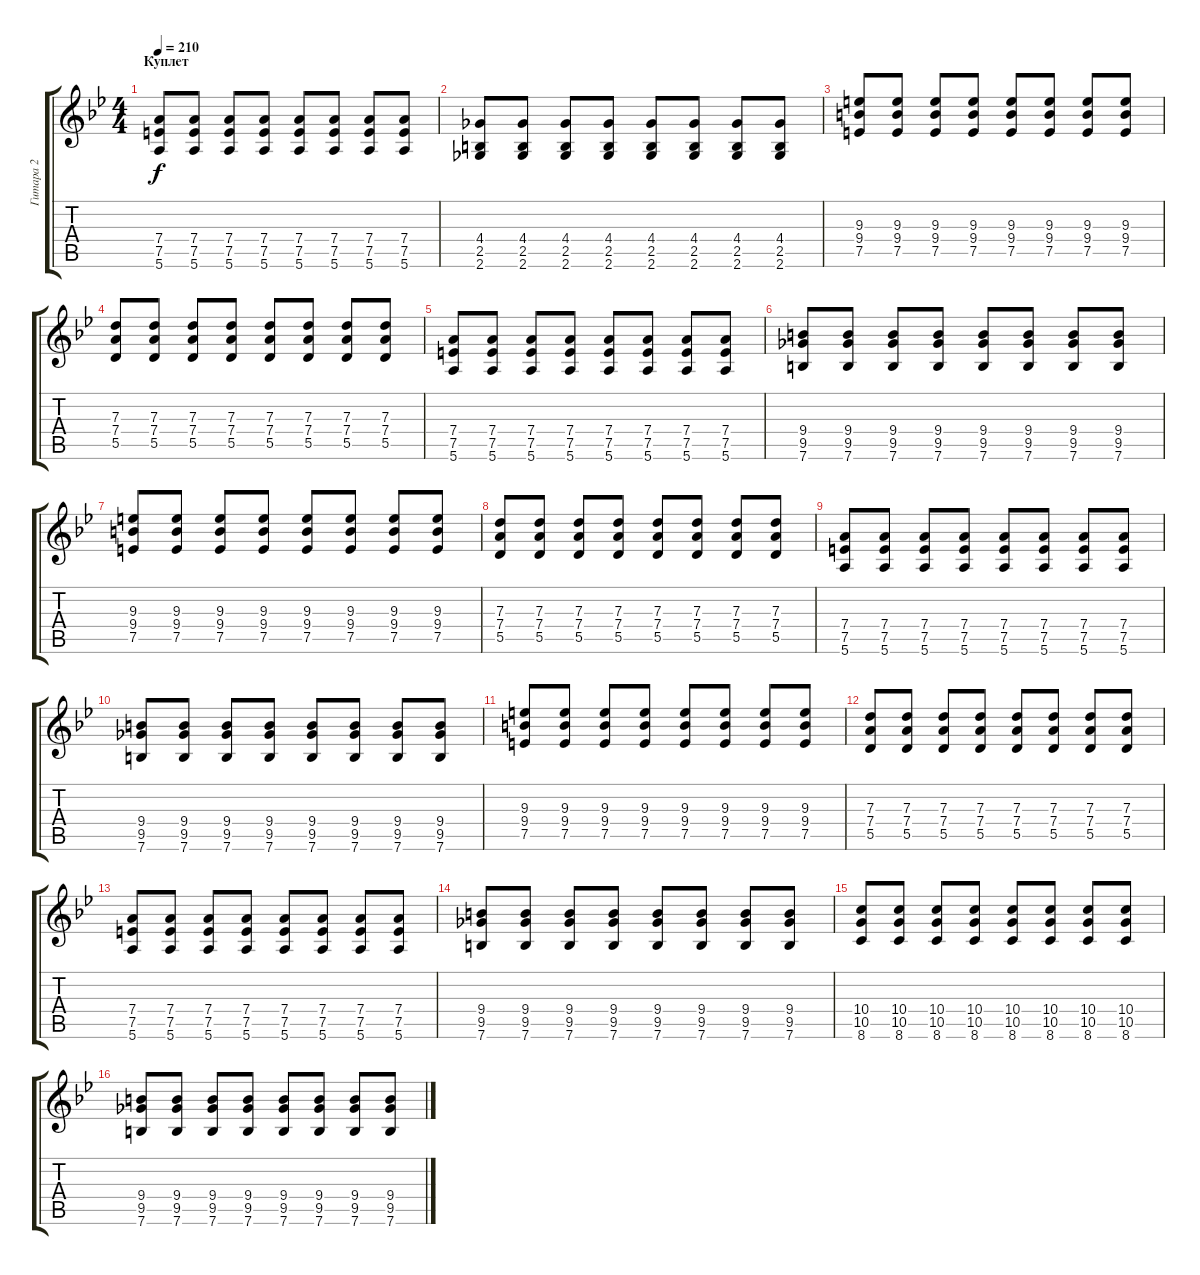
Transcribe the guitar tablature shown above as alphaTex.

\track ("Гитара 2" "Гитара 2") {instrument distortionguitar}
\staff {score tabs}
\tuning (E4 B3 G3 D3 A2 E2) {hide}
\ts (4 4)
\section ("" "Куплет")
\tempo 210
\clef g2
\ks bb
(7.4 7.5 5.6).8{dy f} (7.4 7.5 5.6).8 (7.4 7.5 5.6).8 (7.4 7.5 5.6).8 (7.4 7.5 5.6).8 (7.4 7.5 5.6).8 (7.4 7.5 5.6).8 (7.4 7.5 5.6).8 |
(4.4 2.5 2.6).8 (4.4 2.5 2.6).8 (4.4 2.5 2.6).8 (4.4 2.5 2.6).8 (4.4 2.5 2.6).8 (4.4 2.5 2.6).8 (4.4 2.5 2.6).8 (4.4 2.5 2.6).8 |
(9.3 9.4 7.5).8 (9.3 9.4 7.5).8 (9.3 9.4 7.5).8 (9.3 9.4 7.5).8 (9.3 9.4 7.5).8 (9.3 9.4 7.5).8 (9.3 9.4 7.5).8 (9.3 9.4 7.5).8 |
(7.3 7.4 5.5).8 (7.3 7.4 5.5).8 (7.3 7.4 5.5).8 (7.3 7.4 5.5).8 (7.3 7.4 5.5).8 (7.3 7.4 5.5).8 (7.3 7.4 5.5).8 (7.3 7.4 5.5).8 |
(7.4 7.5 5.6).8 (7.4 7.5 5.6).8 (7.4 7.5 5.6).8 (7.4 7.5 5.6).8 (7.4 7.5 5.6).8 (7.4 7.5 5.6).8 (7.4 7.5 5.6).8 (7.4 7.5 5.6).8 |
(9.4 9.5 7.6).8 (9.4 9.5 7.6).8 (9.4 9.5 7.6).8 (9.4 9.5 7.6).8 (9.4 9.5 7.6).8 (9.4 9.5 7.6).8 (9.4 9.5 7.6).8 (9.4 9.5 7.6).8 |
(9.3 9.4 7.5).8 (9.3 9.4 7.5).8 (9.3 9.4 7.5).8 (9.3 9.4 7.5).8 (9.3 9.4 7.5).8 (9.3 9.4 7.5).8 (9.3 9.4 7.5).8 (9.3 9.4 7.5).8 |
(7.3 7.4 5.5).8 (7.3 7.4 5.5).8 (7.3 7.4 5.5).8 (7.3 7.4 5.5).8 (7.3 7.4 5.5).8 (7.3 7.4 5.5).8 (7.3 7.4 5.5).8 (7.3 7.4 5.5).8 |
(7.4 7.5 5.6).8 (7.4 7.5 5.6).8 (7.4 7.5 5.6).8 (7.4 7.5 5.6).8 (7.4 7.5 5.6).8 (7.4 7.5 5.6).8 (7.4 7.5 5.6).8 (7.4 7.5 5.6).8 |
(9.4 9.5 7.6).8 (9.4 9.5 7.6).8 (9.4 9.5 7.6).8 (9.4 9.5 7.6).8 (9.4 9.5 7.6).8 (9.4 9.5 7.6).8 (9.4 9.5 7.6).8 (9.4 9.5 7.6).8 |
(9.3 9.4 7.5).8 (9.3 9.4 7.5).8 (9.3 9.4 7.5).8 (9.3 9.4 7.5).8 (9.3 9.4 7.5).8 (9.3 9.4 7.5).8 (9.3 9.4 7.5).8 (9.3 9.4 7.5).8 |
(7.3 7.4 5.5).8 (7.3 7.4 5.5).8 (7.3 7.4 5.5).8 (7.3 7.4 5.5).8 (7.3 7.4 5.5).8 (7.3 7.4 5.5).8 (7.3 7.4 5.5).8 (7.3 7.4 5.5).8 |
(7.4 7.5 5.6).8 (7.4 7.5 5.6).8 (7.4 7.5 5.6).8 (7.4 7.5 5.6).8 (7.4 7.5 5.6).8 (7.4 7.5 5.6).8 (7.4 7.5 5.6).8 (7.4 7.5 5.6).8 |
(9.4 9.5 7.6).8 (9.4 9.5 7.6).8 (9.4 9.5 7.6).8 (9.4 9.5 7.6).8 (9.4 9.5 7.6).8 (9.4 9.5 7.6).8 (9.4 9.5 7.6).8 (9.4 9.5 7.6).8 |
(10.4 10.5 8.6).8 (10.4 10.5 8.6).8 (10.4 10.5 8.6).8 (10.4 10.5 8.6).8 (10.4 10.5 8.6).8 (10.4 10.5 8.6).8 (10.4 10.5 8.6).8 (10.4 10.5 8.6).8 |
(9.4 9.5 7.6).8 (9.4 9.5 7.6).8 (9.4 9.5 7.6).8 (9.4 9.5 7.6).8 (9.4 9.5 7.6).8 (9.4 9.5 7.6).8 (9.4 9.5 7.6).8 (9.4 9.5 7.6).8
